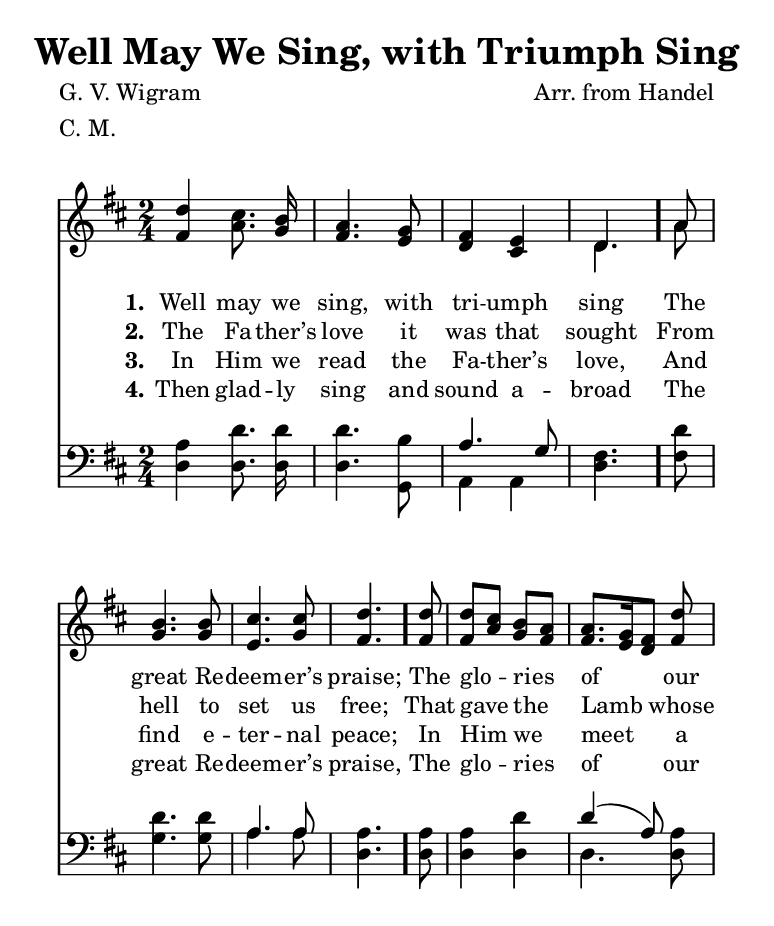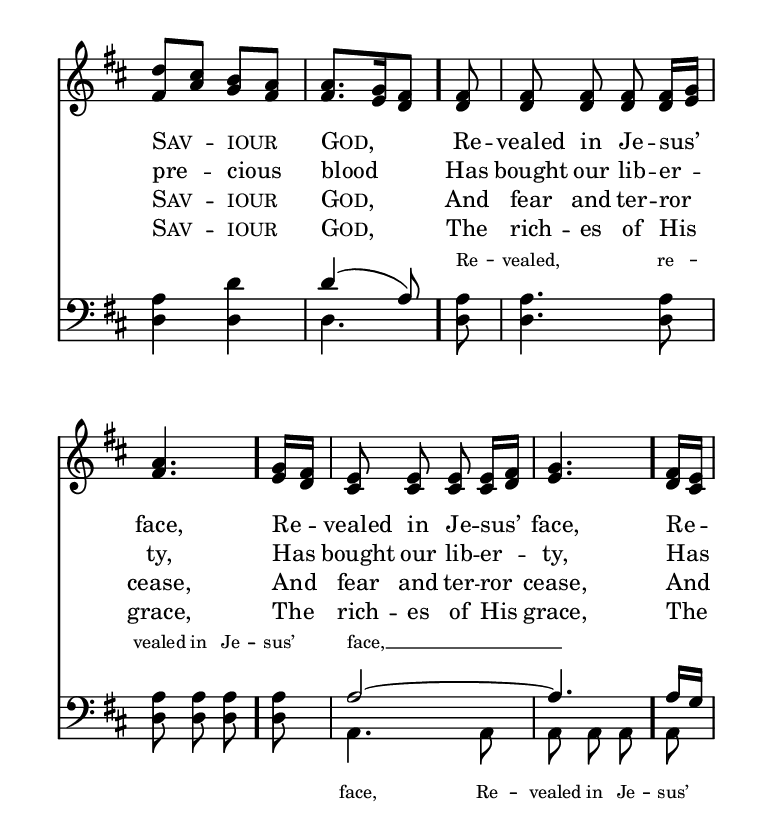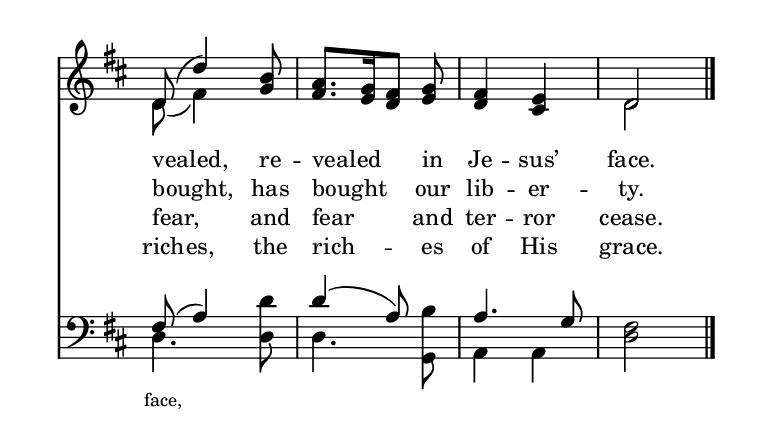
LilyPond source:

\include "common/global.ily"
\paper {
  \include "common/paper.ily"
  ragged-bottom = ##t
  system-system-spacing.padding = 7
}

\header{
  %gospel
  hymnnumber = "285"
  title = "Well May We Sing, with Triumph Sing"
  tunename = "Antioch"
  meter = "C. M."
  poet = "G. V. Wigram"
  composer = "Arr. from Handel"
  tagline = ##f
}

global = {
  \include "common/overrides.ily"
  \override Staff.TimeSignature.style = #'numbered
  \time 2/4
  \override Score.MetronomeMark.transparent = ##t % hide all fermata changes too
  \tempo 4=80
  \key d \major
  \autoBeamOff
}

notesSoprano = {
\global
\relative c'' {

  d4 cis8. b16 | a4. g8 | fis4 e | d4.
  a'8 | b4. b8 | cis4. cis8 | d4. \eogbreak
  d8 | d8[ cis] b[ a] | a8.[ g16 fis8] d'8 | d8[ cis] b[ a] | a8.[ g16 fis8]
  fis8 | fis fis fis fis16[ g] | a4.
  g16[ fis] | e8 e e e16[ fis] | g4.
  fis16[ e] | d8( d'4) b8 | a8.[ g16 fis8] g8 | fis4 e | d2 |

  \bar "|."

}
}

notesAlto = {
\global
\relative e' {

  fis4 a8. g16 | fis4. e8 | d4 cis | d4.
  a'8 | g4. g8 | e4. g8 | fis4.
  fis8 | fis8[ a] g[ fis] | fis8.[ e16 d8] fis8 | fis8[ a] g[ fis] | fis8.[ e16 d8]
  d8 | d d d d16[ e] | fis4.
  e16[ d] | cis8 cis cis cis16[ d] | e4.
  d16[ cis] | d8( fis4) g8 | fis8.[ e16 d8] e | d4 cis | d2 |

}
}

notesTenor = {
\global
\relative a {

  a4 d8. d16 | d4. b8 | a4. g8 | fis4.
  d'8 | d4. d8 | a4. a8 | a4.
  a8 | a4 d | d4( a8) a8 | a4 d | d4( a8)
  a8 | a4. a8 | a a a a | a2 ~ | a4.
  a16[ g] | fis8( a4) d8 | d4( a8) b | a4. g8 | fis2 |

}
}

notesBass = {
\global
\relative f {

  d4 d8. d16 | d4. g,8 | a4 a | d4.
  fis8 | g4. g8 | a4. a8 | d,4.
  d8 | d4 d | d4. d8 | d4 d | d4.
  d8 | d4. d8 | d d d d |
  a4. a8 | a a a a | d4. d8 | d4. g,8 | a4 a | d2

}
}

wordsA = \lyricmode {
\set stanza = "1."

Well may we sing, with tri -- umph sing \bar "."
The great Re -- deem -- er’s praise; \bar "."
The glo -- ries of our \markup\caps Sav -- \markup\caps iour \markup\caps God, \bar "."
Re -- vealed in Je -- sus’ face, \bar "."
Re -- vealed in Je -- sus’ face, \bar "."
Re -- vealed, re -- vealed in Je -- sus’ face. \bar "."

}

wordsB = \lyricmode {
\set stanza = "2."

The Fa -- ther’s love it was that sought
From hell to set us free;
That gave the Lamb whose pre -- cious blood
Has bought our lib -- er -- ty,
Has bought our lib -- er -- ty,
Has bought, has bought our lib -- er -- ty.

}

wordsC = \lyricmode {
\set stanza = "3."

In Him we read the Fa -- ther’s love,
And find e -- ter -- nal peace;
In Him we meet a \markup\caps Sav -- \markup\caps iour \markup\caps God,
And fear and ter -- ror cease,
And fear and ter -- ror cease,
And fear, and fear and ter -- ror cease.

}

wordsD = \lyricmode {
\set stanza = "4."

Then glad -- ly sing and sound a -- broad
The great Re -- deem -- er’s praise,
The glo -- ries of our \markup\caps Sav -- \markup\caps iour \markup\caps God,
The rich -- es of His grace,
The rich -- es of His grace,
The { \mon } rich -- es, { \moff } the rich -- es of His grace.

}

underWordsTenor = \lyricmode {
\override LyricText.font-size = #-2

\repeat unfold 22 \skip 4
Re -- vealed, re -- vealed in Je -- sus’ face, __

}

underWordsBass = \lyricmode {
\override LyricText.font-size = #-2

\repeat unfold 29 \skip 4
face, Re -- vealed in Je -- sus’ face,

}

\score {
  \context ChoirStaff <<
    \context Staff = upper <<
      \set Staff.autoBeaming = ##f
      \set ChoirStaff.systemStartDelimiter = #'SystemStartBar
      \set ChoirStaff.printPartCombineTexts = ##f
      \partcombine #'(2 . 9) \notesSoprano \notesAlto
      \context NullVoice = sopranos { \voiceOne << \notesSoprano >> }
      \context NullVoice = altos { \voiceTwo << \notesAlto >> }
      \context Lyrics = one   \lyricsto sopranos \wordsA
      \context Lyrics = two   \lyricsto sopranos \wordsB
      \context Lyrics = three \lyricsto sopranos \wordsC
      \context Lyrics = four  \lyricsto sopranos \wordsD
    >>
    \context Staff = men <<
      \set Staff.autoBeaming = ##f
      \clef bass
      \set ChoirStaff.printPartCombineTexts = ##f
      \partcombine #'(2 . 9) \notesTenor \notesBass
      \context NullVoice = tenors { \voiceOne << \notesTenor >> }
      \context NullVoice = basses { \voiceTwo << \notesBass >> }
      \context Lyrics = five \with { alignAboveContext = men } \lyricsto tenors \underWordsTenor
      \context Lyrics = six  \with { alignBelowContext = men } \lyricsto basses \underWordsBass
    >>
  >>
  \layout {
    \include "common/layout.ily"
  }
  \midi{
    \include "common/midi.ily"
  }
}

\version "2.19.49"  % necessary for upgrading to future LilyPond versions.

% vi:set et ts=2 sw=2 ai nocindent syntax=lilypond:
